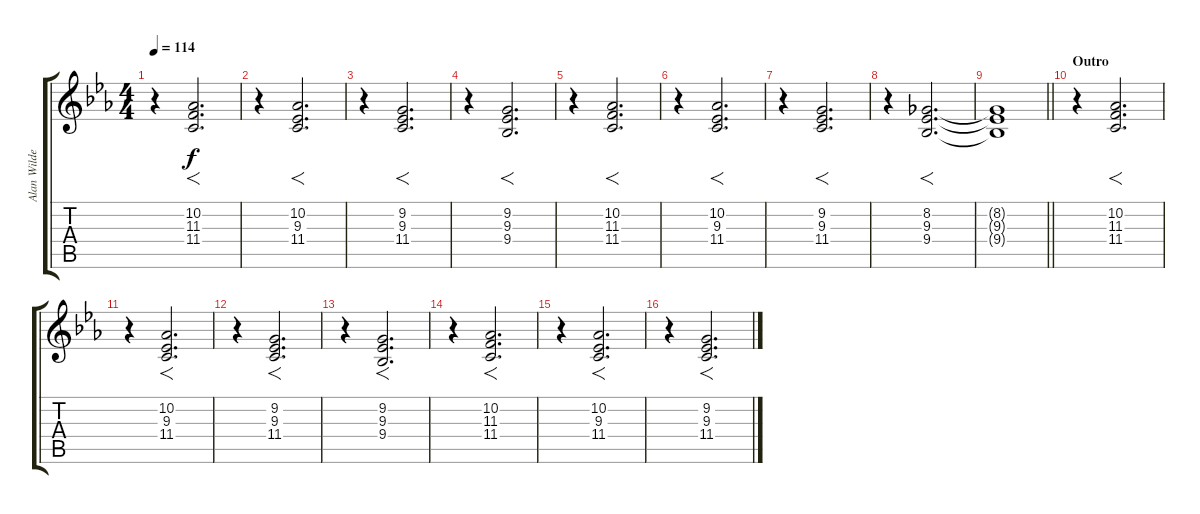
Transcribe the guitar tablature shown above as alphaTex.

\track ("Alan Wilder (Synths)" "Alan Wilde") {instrument stringensemble1}
\staff {score tabs}
\tuning (Eb4 Bb3 Gb3 Db3 Ab2 Eb2) {hide}
\ts (4 4)
\tempo 114
\clef g2
\ks eb
r.4{dy f} (10.2 11.3 11.4).2{f d} |
r.4 (10.2 9.3 11.4).2{f d} |
r.4 (9.2 9.3 11.4).2{f d} |
r.4 (9.2 9.3 9.4).2{f d} |
r.4 (10.2 11.3 11.4).2{f d} |
r.4 (10.2 9.3 11.4).2{f d} |
r.4 (9.2 9.3 11.4).2{f d} |
r.4 (8.2 9.3 9.4).2{f d} |
\barLineRight lightlight
(8.2{t} 9.3{t} 9.4{t}).1 |
\section ("" "Outro")
r.4 (10.2 11.3 11.4).2{f d} |
r.4 (10.2 9.3 11.4).2{f d} |
r.4 (9.2 9.3 11.4).2{f d} |
r.4 (9.2 9.3 9.4).2{f d} |
r.4 (10.2 11.3 11.4).2{f d} |
r.4 (10.2 9.3 11.4).2{f d} |
r.4 (9.2 9.3 11.4).2{f d}
